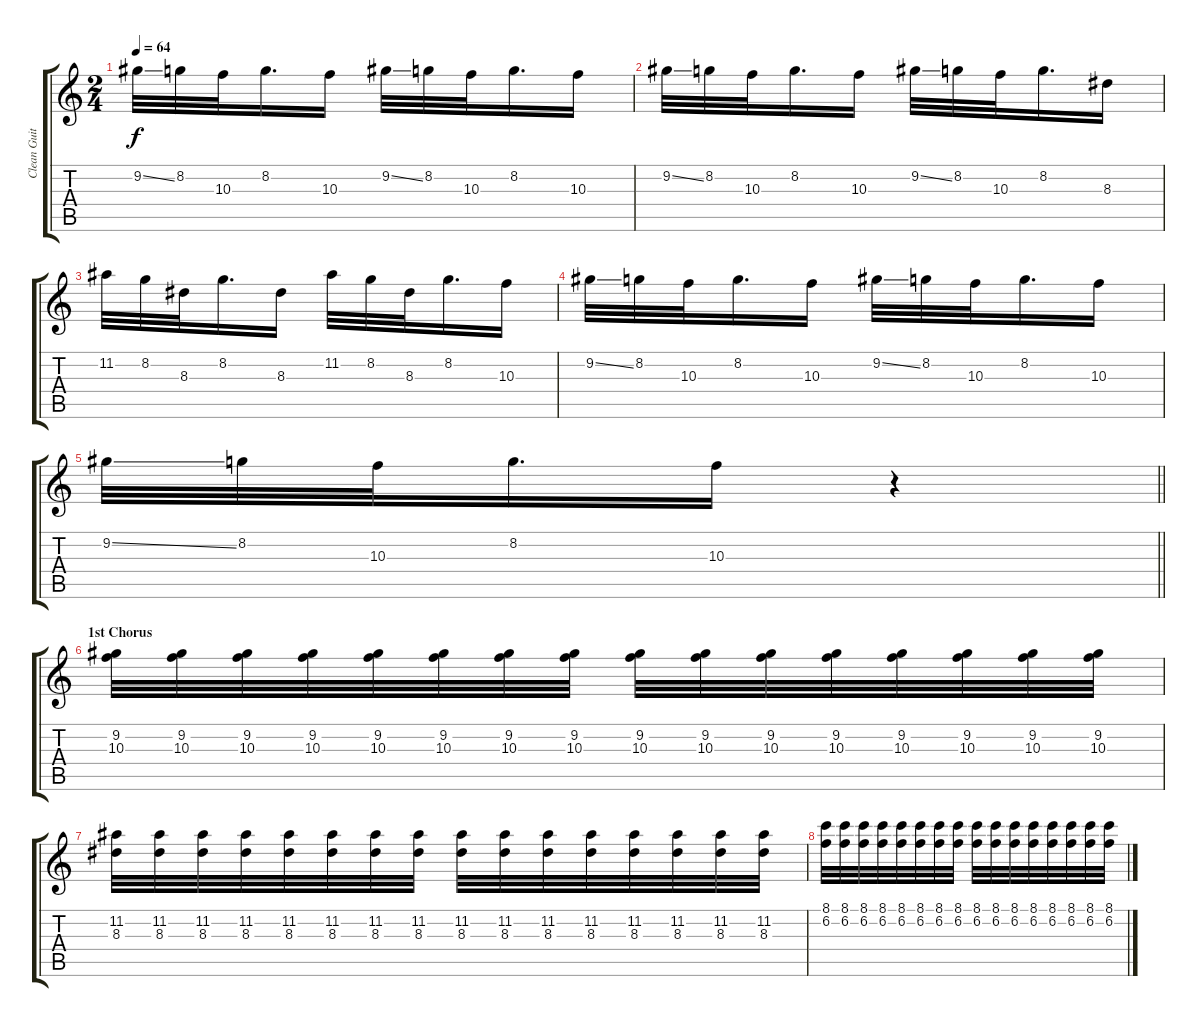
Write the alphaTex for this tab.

\track ("Clean Guitar" "Clean Guit") {instrument electricguitarjazz}
\staff {score tabs}
\tuning (E4 B3 G3 D3 A2 E2) {hide}
\ts (2 4)
\tempo 64
\clef g2
\ks c
9.2{ss}.32{dy f} 8.2.32 10.3.32 8.2.16{d} 10.3.16 9.2{ss}.32 8.2.32 10.3.32 8.2.16{d} 10.3.16 |
9.2{ss}.32 8.2.32 10.3.32 8.2.16{d} 10.3.16 9.2{ss}.32 8.2.32 10.3.32 8.2.16{d} 8.3.16 |
11.2.32 8.2.32 8.3.32 8.2.16{d} 8.3.16 11.2.32 8.2.32 8.3.32 8.2.16{d} 10.3.16 |
9.2{ss}.32 8.2.32 10.3.32 8.2.16{d} 10.3.16 9.2{ss}.32 8.2.32 10.3.32 8.2.16{d} 10.3.16 |
\barLineRight lightlight
9.2{ss}.32 8.2.32 10.3.32 8.2.16{d} 10.3.16 r.4 |
\section ("" "1st Chorus")
(9.2 10.3).32 (9.2 10.3).32 (9.2 10.3).32 (9.2 10.3).32 (9.2 10.3).32 (9.2 10.3).32 (9.2 10.3).32 (9.2 10.3).32 (9.2 10.3).32 (9.2 10.3).32 (9.2 10.3).32 (9.2 10.3).32 (9.2 10.3).32 (9.2 10.3).32 (9.2 10.3).32 (9.2 10.3).32 |
(11.2 8.3).32 (11.2 8.3).32 (11.2 8.3).32 (11.2 8.3).32 (11.2 8.3).32 (11.2 8.3).32 (11.2 8.3).32 (11.2 8.3).32 (11.2 8.3).32 (11.2 8.3).32 (11.2 8.3).32 (11.2 8.3).32 (11.2 8.3).32 (11.2 8.3).32 (11.2 8.3).32 (11.2 8.3).32 |
(8.1 6.2).32 (8.1 6.2).32 (8.1 6.2).32 (8.1 6.2).32 (8.1 6.2).32 (8.1 6.2).32 (8.1 6.2).32 (8.1 6.2).32 (8.1 6.2).32 (8.1 6.2).32 (8.1 6.2).32 (8.1 6.2).32 (8.1 6.2).32 (8.1 6.2).32 (8.1 6.2).32 (8.1 6.2).32
